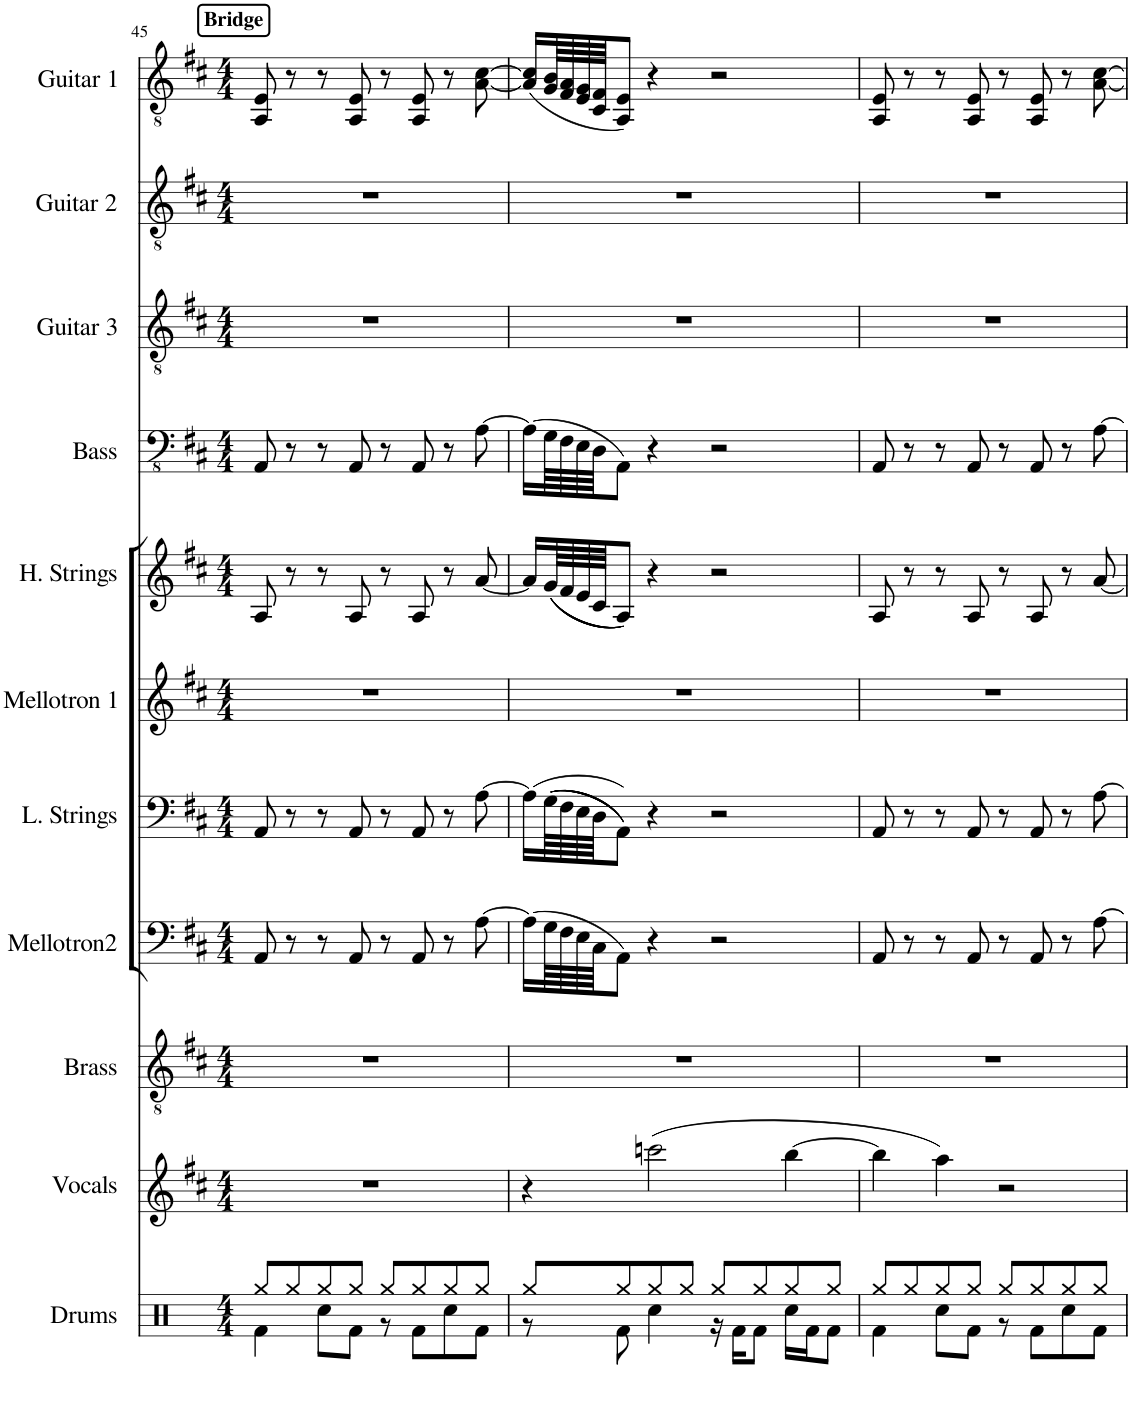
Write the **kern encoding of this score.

**kern	**kern	**kern	**kern	**kern	**kern	**kern	**kern	**kern	**kern	**kern
*part11	*part10	*part9	*part8	*part7	*part6	*part5	*part4	*part3	*part2	*part1
*staff11	*staff10	*staff9	*staff8	*staff7	*staff6	*staff5	*staff4	*staff3	*staff2	*staff1
*I"Drums	*I"Vocals (Clarinet)	*I"Brass	*I"Mellotron 2	*I"Strings low	*I"Mellotron 1	*I"Strings high	*I"Bass Guitar	*I"Electric Guitar 3	*I"Electric Guitar 2	*I"Electric Guitar 1
*I'Drums	*I'Vocals	*I'Brass	*I'Mellotron2	*	*I'Mellotron 1	*	*I'Bass	*I'Guitar 3	*I'Guitar 2	*I'Guitar 1
!!LO:PB:g=z
*clefX	*clefG2	*clefGv2	*clefF4	*clefF4	*clefG2	*clefG2	*clefFv4	*clefGv2	*clefGv2	*clefGv2
*	*Trd1c2	*	*	*	*	*	*	*	*	*
*k[]	*k[f#c#]	*k[f#c#]	*k[f#c#]	*k[f#c#]	*k[f#c#]	*k[f#c#]	*k[f#c#]	*k[f#c#]	*k[f#c#]	*k[f#c#]
*M4/4	*M4/4	*M4/4	*M4/4	*M4/4	*M4/4	*M4/4	*M4/4	*M4/4	*M4/4	*M4/4
!!LO:REH:place=s1:a:B:cj:fs=10:t=Bridge
=45	=45	=45	=45	=45	=45	=45	=45	=45	=45	=45
*^	*	*	*	*	*	*	*	*	*	*
8Rgg/L	4Rf\	1r	1r	8AA/	8AA/	1r	8A/	8AAA/	1r	1r	8AA/ 8E/
8Rgg/	.	.	.	8r	8r	.	8r	8r	.	.	8r
8Rgg/	8Rcc\L	.	.	8r	8r	.	8r	8r	.	.	8r
8Rgg/J	8Rf\J	.	.	8AA/	8AA/	.	8A/	8AAA/	.	.	8AA/ 8E/
8Rgg/L	8r	.	.	8r	8r	.	8r	8r	.	.	8r
8Rgg/	8Rf\L	.	.	8AA/	8AA/	.	8A/	8AAA/	.	.	8AA/ 8E/
8Rgg/	8Rcc\	.	.	8r	8r	.	8r	8r	.	.	8r
8Rgg/J	8Rf\J	.	.	[8A\	[8A\	.	[8a/	[8AA\	.	.	[8A\ [8c#\
=46	=46	=46	=46	=46	=46	=46	=46	=46	=46	=46	=46
8Rgg/L	8r	4r	1r	(16A\LL]	(16A\LL]	1r	16a/LL]	(16AA\LL]	1r	1r	(16A/] 16c#/]LL
.	.	.	.	64G\LL	((((64G\LL	.	((((64g/LL	64GG\LL	.	.	64G/ 64B/LL
.	.	.	.	64F#\	64F#\	.	64f#/	64FF#\	.	.	64F#/ 64A/
.	.	.	.	64E\	64E\	.	64e/	64EE\	.	.	64E/ 64G/
.	.	.	.	64C#\JJJ	64D\JJJ	.	64c#/JJJ	64DD\JJJ	.	.	64C#/ 64F#/JJJ
8Rgg/	8Rf\	.	.	8AA\J)	8AA\J)))))	.	8A/J))))	8AAA\J)	.	.	8AA/ 8E/J)
8Rgg/	4Rcc\	(2cccn\	.	4r	4r	.	4r	4r	.	.	4r
8Rgg/J	.	.	.	.	.	.	.	.	.	.	.
8Rgg/L	16r	.	.	2r	2r	.	2r	2r	.	.	2r
.	16Rf\KL	.	.	.	.	.	.	.	.	.	.
8Rgg/	8Rf\J	.	.	.	.	.	.	.	.	.	.
8Rgg/	16Rcc\LL	[4bb\	.	.	.	.	.	.	.	.	.
.	16Rf\J	.	.	.	.	.	.	.	.	.	.
8Rgg/J	8Rf\J	.	.	.	.	.	.	.	.	.	.
=47	=47	=47	=47	=47	=47	=47	=47	=47	=47	=47	=47
8Rgg/L	4Rf\	4bb\]	1r	8AA/	8AA/	1r	8A/	8AAA/	1r	1r	8AA/ 8E/
8Rgg/	.	.	.	8r	8r	.	8r	8r	.	.	8r
8Rgg/	8Rcc\L	4aa\)	.	8r	8r	.	8r	8r	.	.	8r
8Rgg/J	8Rf\J	.	.	8AA/	8AA/	.	8A/	8AAA/	.	.	8AA/ 8E/
8Rgg/L	8r	2r	.	8r	8r	.	8r	8r	.	.	8r
8Rgg/	8Rf\L	.	.	8AA/	8AA/	.	8A/	8AAA/	.	.	8AA/ 8E/
8Rgg/	8Rcc\	.	.	8r	8r	.	8r	8r	.	.	8r
8Rgg/J	8Rf\J	.	.	[8A\	[8A\	.	[8a/	[8AA\	.	.	[8A\ [8c#\
*v	*v	*	*	*	*	*	*	*	*	*	*
=	=	=	=	=	=	=	=	=	=	=
*-	*-	*-	*-	*-	*-	*-	*-	*-	*-	*-
